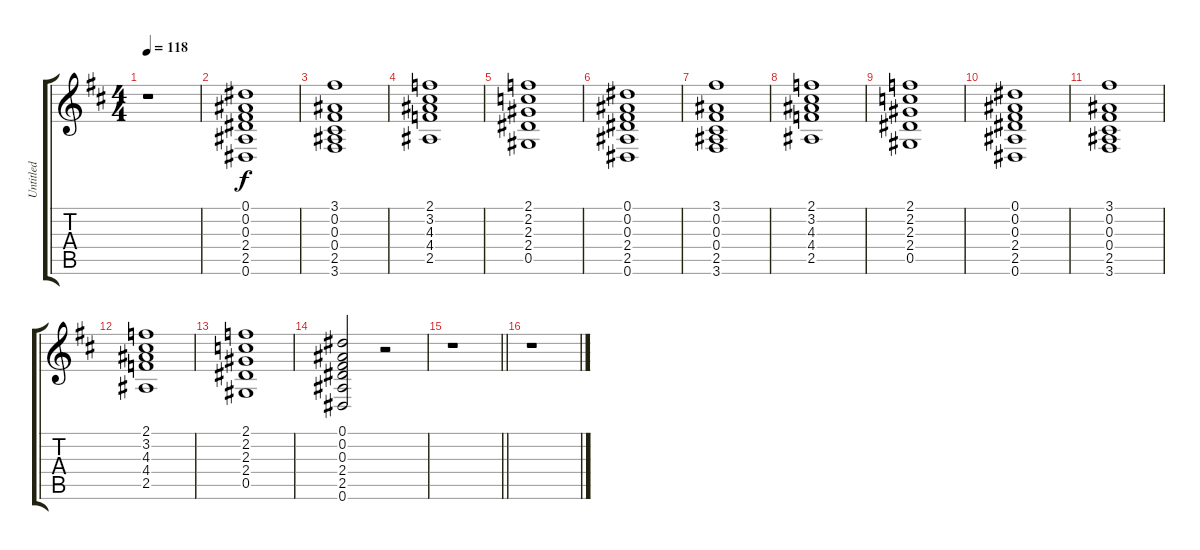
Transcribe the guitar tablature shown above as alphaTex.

\track ("Untitled" "Untitled") {instrument acousticguitarsteel}
\staff {score tabs}
\tuning (Eb4 Bb3 Gb3 Db3 Ab2 Eb2) {hide}
\ts (4 4)
\tempo 118
\clef g2
\ks d
r.1{dy f} |
(0.1 0.2 0.3 2.4 2.5 0.6).1 |
(3.1 0.2 0.3 0.4 2.5 3.6).1 |
(2.1 3.2 4.3 4.4 2.5).1 |
(2.1 2.2 2.3 2.4 0.5).1 |
(0.1 0.2 0.3 2.4 2.5 0.6).1 |
(3.1 0.2 0.3 0.4 2.5 3.6).1 |
(2.1 3.2 4.3 4.4 2.5).1 |
(2.1 2.2 2.3 2.4 0.5).1 |
(0.1 0.2 0.3 2.4 2.5 0.6).1 |
(3.1 0.2 0.3 0.4 2.5 3.6).1 |
(2.1 3.2 4.3 4.4 2.5).1 |
(2.1 2.2 2.3 2.4 0.5).1 |
(0.1 0.2 0.3 2.4 2.5 0.6).2 r.2 |
\barLineRight lightlight
r.1 |
\section ("" " ")
r.1
